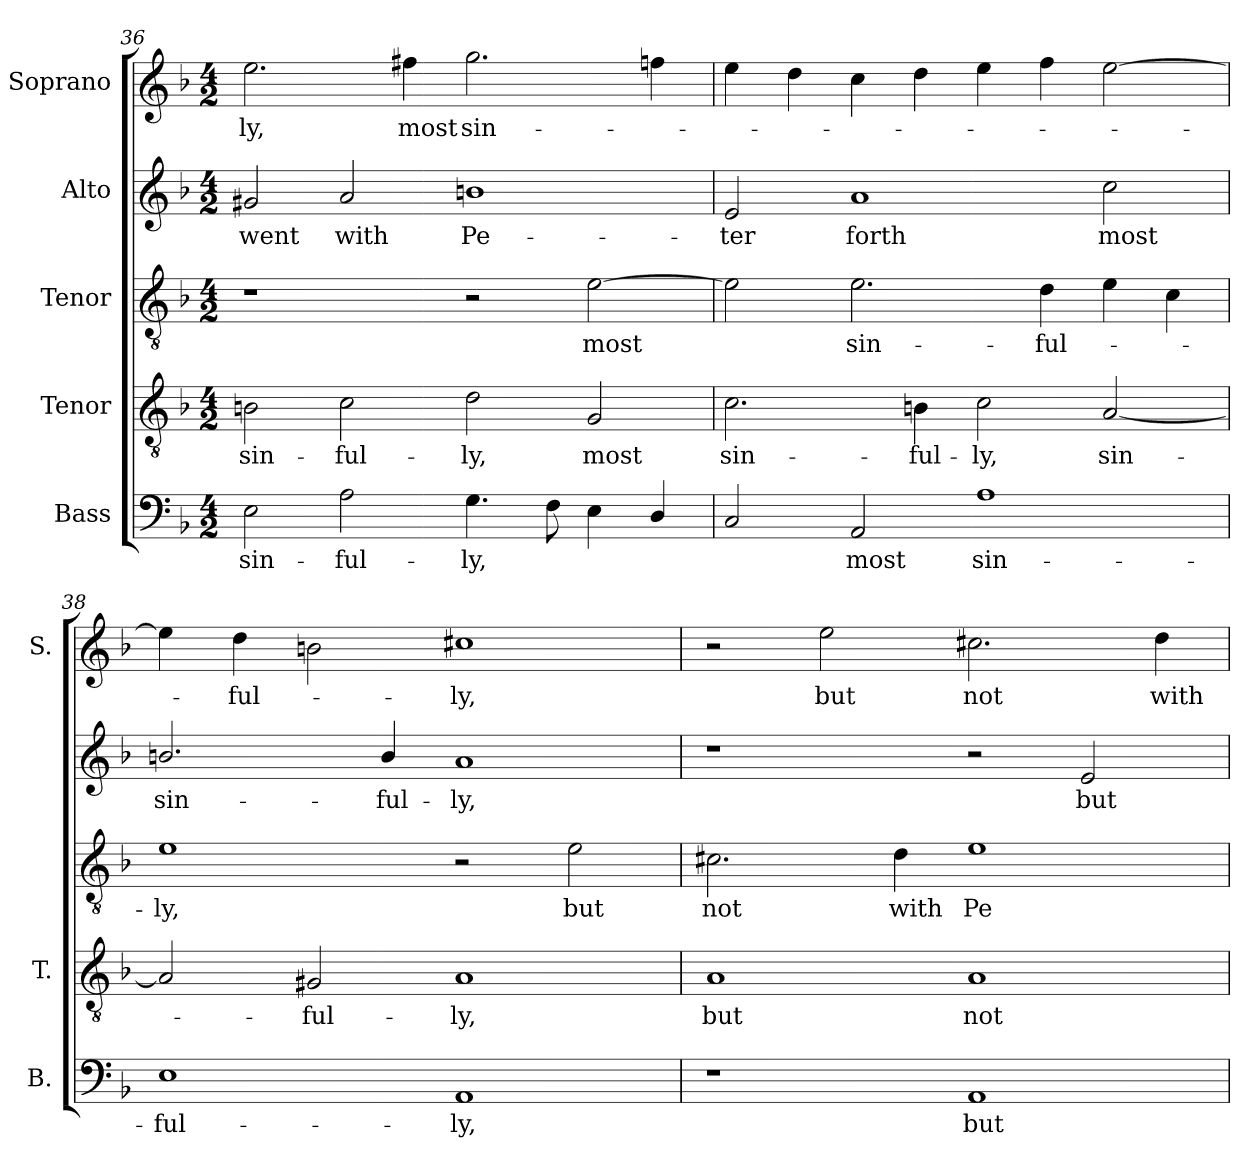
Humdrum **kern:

**kern	**text	**kern	**text	**kern	**text	**kern	**text	**kern	**text
*part5	*part5	*part4	*part4	*part3	*part3	*part2	*part2	*part1	*part1
*staff5	*staff5	*staff4	*staff4	*staff3	*staff3	*staff2	*staff2	*staff1	*staff1
*I"Bass	*	*I"Tenor	*	*I"Tenor	*	*I"Alto	*	*I"Soprano	*
*I'B.	*	*I'T.	*	*	*	*	*	*I'S.	*
*clefF4	*	*clefGv2	*	*clefGv2	*	*clefG2	*	*clefG2	*
*	*	*ITrd7c12	*	*ITrd7c12	*	*	*	*	*
*k[b-]	*	*k[b-]	*	*k[b-]	*	*k[b-]	*	*k[b-]	*
*F:	*	*F:	*	*F:	*	*F:	*	*F:	*
*M4/2	*	*M4/2	*	*M4/2	*	*M4/2	*	*M4/2	*
=36	=36	=36	=36	=36	=36	=36	=36	=36	=36
!	!LO:LY:b:color=#000000	!	!	!	!	!	!	!	!
!	!	!	!LO:LY:b:color=#000000	!	!	!	!	!	!
!	!	!	!	!	!	!	!LO:LY:b:color=#000000	!	!
!	!	!	!	!	!	!	!	!	!LO:LY:b:color=#000000
2Ei\	sin-	2BBni\	sin-	1r	.	2g#Xi/	went	2.eei\	-ly,
!	!LO:LY:b:color=#000000	!	!	!	!	!	!	!	!
!	!	!	!LO:LY:b:color=#000000	!	!	!	!	!	!
!	!	!	!	!	!	!	!LO:LY:b:color=#000000	!	!
2Ai\	-ful-	2Ci\	-ful-	.	.	2ai/	with	.	.
!	!	!	!	!	!	!	!	!	!LO:LY:b:color=#000000
.	.	.	.	.	.	.	.	4ff#Xi\	most
!	!LO:LY:b:color=#000000	!	!	!	!	!	!	!	!
!	!	!	!LO:LY:b:color=#000000	!	!	!	!	!	!
!	!	!	!	!	!	!	!LO:LY:b:color=#000000	!	!
!	!	!	!	!	!	!	!	!	!LO:LY:b:color=#000000
4.Gi\	-ly,	2Di\	-ly,	2r	.	1bni	Pe-	2.ggi\	sin-
8Fi\	.	.	.	.	.	.	.	.	.
!	!	!	!LO:LY:b:color=#000000	!	!	!	!	!	!
!	!	!	!	!	!LO:LY:b:color=#000000	!	!	!	!
4Ei\	.	2GGi/	most	[2Ei\	most	.	.	.	.
4Di/	.	.	.	.	.	.	.	4ffni\	.
!!LO:LB:g=z
=37	=37	=37	=37	=37	=37	=37	=37	=37	=37
!	!	!	!LO:LY:b:color=#000000	!	!	!	!	!	!
!	!	!	!	!	!	!	!LO:LY:b:color=#000000	!	!
2Ci/	.	2.Ci\	sin-	2Ei\]	.	2ei/	-ter	4eei\	.
.	.	.	.	.	.	.	.	4ddi\	.
!	!LO:LY:b:color=#000000	!	!	!	!	!	!	!	!
!	!	!	!	!	!LO:LY:b:color=#000000	!	!	!	!
!	!	!	!	!	!	!	!LO:LY:b:color=#000000	!	!
2AAi/	most	.	.	2.Ei\	sin-	1ai	forth	4cci\	.
!	!	!	!LO:LY:b:color=#000000	!	!	!	!	!	!
.	.	4BBni\	-ful-	.	.	.	.	4ddi\	.
!	!LO:LY:b:color=#000000	!	!	!	!	!	!	!	!
!	!	!	!LO:LY:b:color=#000000	!	!	!	!	!	!
1Ai	sin-	2Ci\	-ly,	.	.	.	.	4eei\	.
!	!	!	!	!	!LO:LY:b:color=#000000	!	!	!	!
.	.	.	.	4Di\	-ful-	.	.	4ffi\	.
!	!	!	!LO:LY:b:color=#000000	!	!	!	!	!	!
!	!	!	!	!	!	!	!LO:LY:b:color=#000000	!	!
.	.	[2AAi/	sin-	4Ei\	.	2cci\	most	[2eei\	.
.	.	.	.	4Ci\	.	.	.	.	.
=38	=38	=38	=38	=38	=38	=38	=38	=38	=38
!	!LO:LY:b:color=#000000	!	!	!	!	!	!	!	!
!	!	!	!	!	!LO:LY:b:color=#000000	!	!	!	!
!	!	!	!	!	!	!	!LO:LY:b:color=#000000	!	!
1Ei	-ful-	2AAi/]	.	1Ei	-ly,	2.bni/	sin-	4eei\]	.
!	!	!	!	!	!	!	!	!	!LO:LY:b:color=#000000
.	.	.	.	.	.	.	.	4ddi\	-ful-
!	!	!	!LO:LY:b:color=#000000	!	!	!	!	!	!
.	.	2GG#Xi/	-ful-	.	.	.	.	2bni\	.
!	!	!	!	!	!	!	!LO:LY:b:color=#000000	!	!
.	.	.	.	.	.	4bi/	-ful-	.	.
!	!LO:LY:b:color=#000000	!	!	!	!	!	!	!	!
!	!	!	!LO:LY:b:color=#000000	!	!	!	!	!	!
!	!	!	!	!	!	!	!LO:LY:b:color=#000000	!	!
!	!	!	!	!	!	!	!	!	!LO:LY:b:color=#000000
1AAi	-ly,	1AAi	-ly,	2r	.	1ai	-ly,	1cc#Xi	-ly,
!	!	!	!	!	!LO:LY:b:color=#000000	!	!	!	!
.	.	.	.	2Ei\	but	.	.	.	.
=39	=39	=39	=39	=39	=39	=39	=39	=39	=39
!	!	!	!LO:LY:b:color=#000000	!	!	!	!	!	!
!	!	!	!	!	!LO:LY:b:color=#000000	!	!	!	!
1r	.	1AAi	but	2.C#Xi\	not	1r	.	2r	.
!	!	!	!	!	!	!	!	!	!LO:LY:b:color=#000000
.	.	.	.	.	.	.	.	2eei\	but
!	!	!	!	!	!LO:LY:b:color=#000000	!	!	!	!
.	.	.	.	4Di\	with	.	.	.	.
!	!LO:LY:b:color=#000000	!	!	!	!	!	!	!	!
!	!	!	!LO:LY:b:color=#000000	!	!	!	!	!	!
!	!	!	!	!	!LO:LY:b:color=#000000	!	!	!	!
!	!	!	!	!	!	!	!	!	!LO:LY:b:color=#000000
1AAi	but	1AAi	not	1Ei	Pe-	2r	.	2.cc#Xi\	not
!	!	!	!	!	!	!	!LO:LY:b:color=#000000	!	!
.	.	.	.	.	.	2ei/	but	.	.
!	!	!	!	!	!	!	!	!	!LO:LY:b:color=#000000
.	.	.	.	.	.	.	.	4ddi\	with
=	=	=	=	=	=	=	=	=	=
*-	*-	*-	*-	*-	*-	*-	*-	*-	*-
